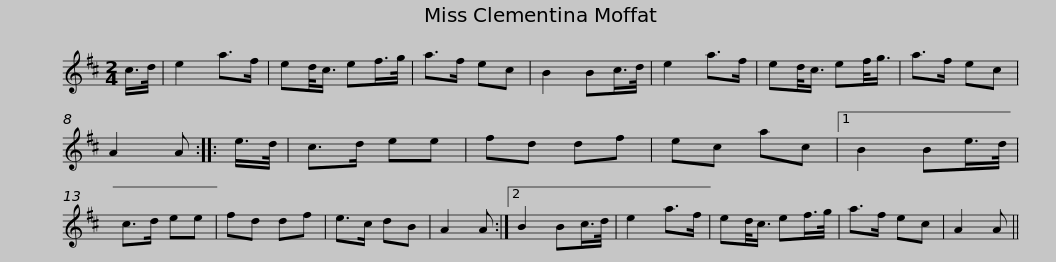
X:1
L:1/8
M:2/4
I:linebreak $
K:D
V:1 treble
V:1
 c/>d/ | e2 a>f | ed/<c/ ef/>g/ | a>f ec | B2 Bc/>d/ | %5
 e2 a>f | ed/<c/ ef/<g/ | a>f ec | A2 A :: e/>d/ |$ %10
 c>d ee | fd df | ec ac |1 B2 Be/>d/ | c>d ee | %15
 fd df | e>c dB | A2 A :|2 B2 Bc/>d/ | e2 a>f |$ %20
 ed/<c/ ef/>g/ | a>f ec | A2 A || %23
